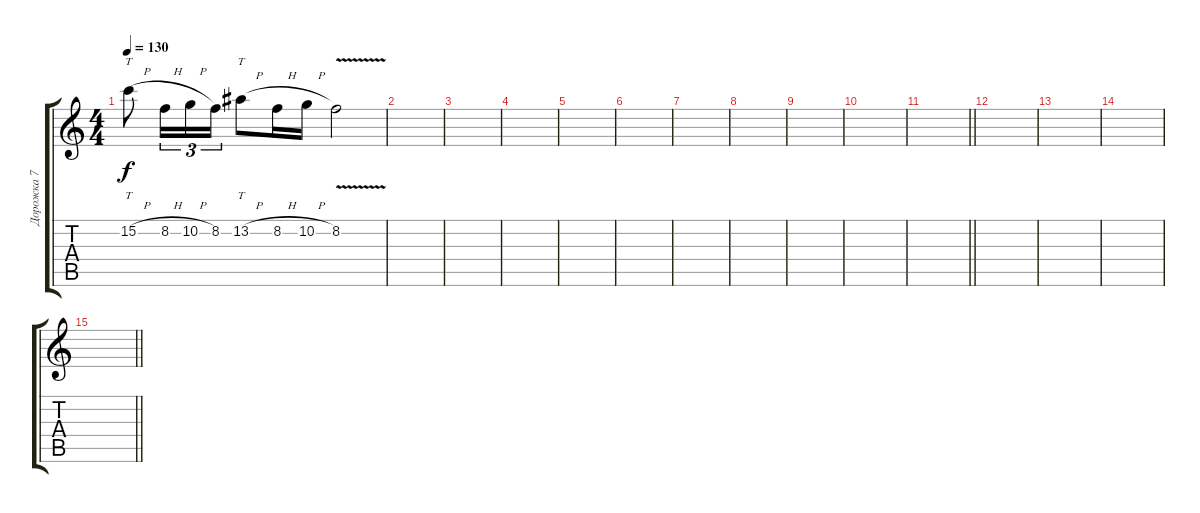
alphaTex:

\track ("Дорожка 7" "Дорожка 7") {instrument distortionguitar}
\staff {score tabs}
\tuning (D4 A3 F3 C3 G2 D2) {hide}
\ts (4 4)
\tempo 130
\clef g2
\ks c
15.2{h}.8{tt dy f} 8.2{h}.16{tu (3 2)} 10.2{h}.16{tu (3 2)} 8.2.16{tu (3 2)} 13.2{h}.8{tt} 8.2{h}.16 10.2{h}.16 8.2{v}.2 |
|
|
|
|
|
|
|
|
|
\barLineRight lightlight
|
|
|
|
\barLineRight lightlight
